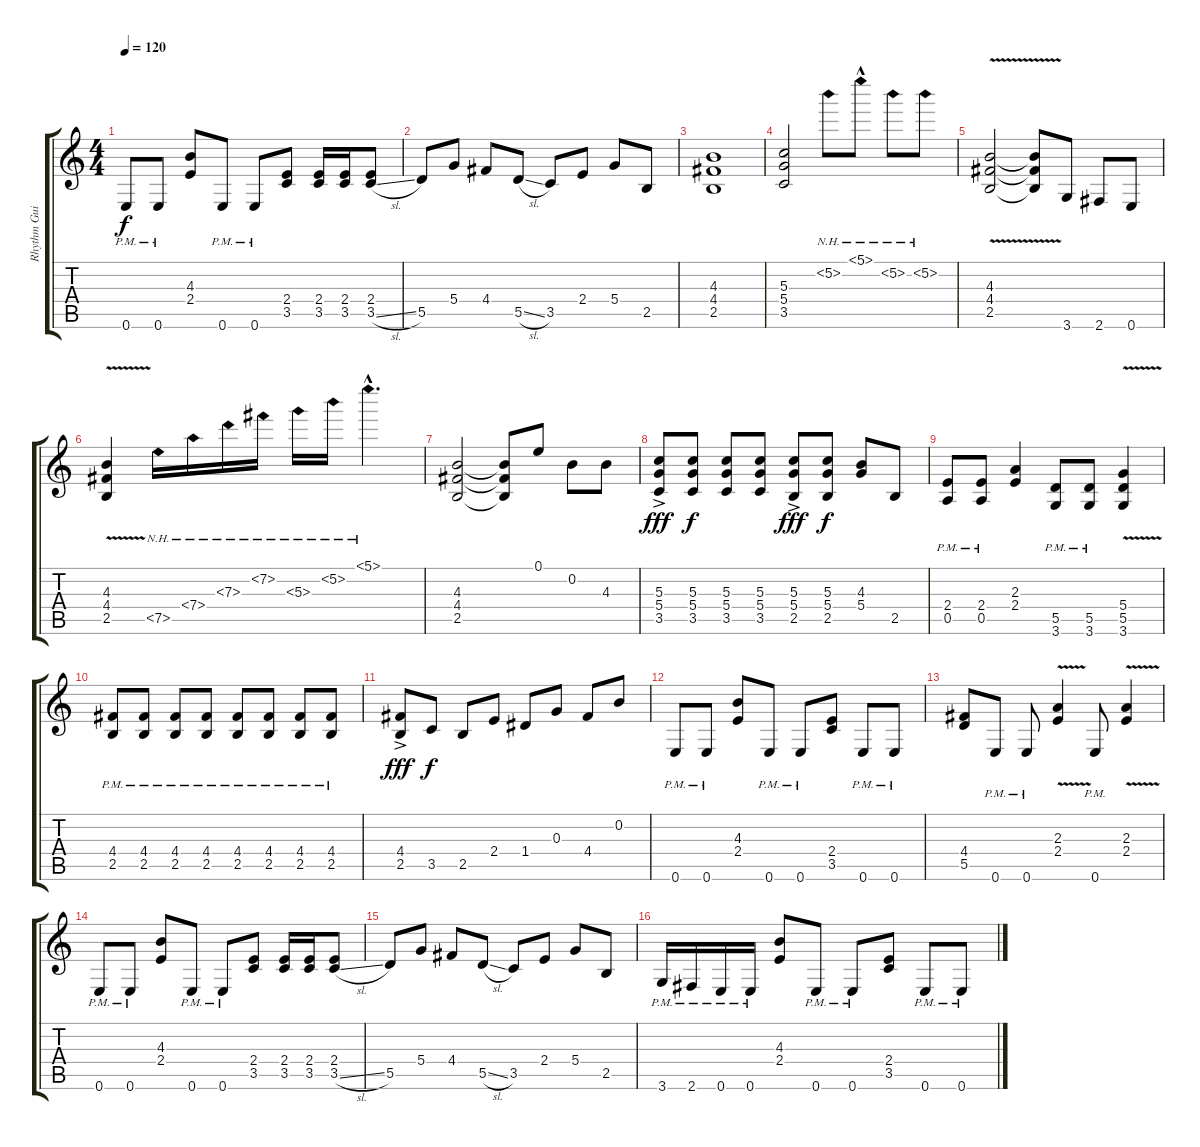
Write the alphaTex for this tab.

\track ("Rhythm Guitar" "Rhythm Gui") {instrument distortionguitar}
\staff {score tabs}
\tuning (E4 B3 G3 D3 A2 E2) {hide}
\ts (4 4)
\tempo 120
\clef g2
\ks c
0.6{pm}.8{dy f} 0.6{pm}.8 (4.3 2.4).8 0.6{pm}.8 0.6{pm}.8 (2.4 3.5).8 (2.4 3.5).16 (2.4 3.5).16 (2.4 3.5{sl}).8 |
5.5.8 5.4.8 4.4.8 5.5{sl}.8 3.5.8 2.4.8 5.4.8 2.5.8 |
(4.3 4.4 2.5).1 |
(5.3 5.4 3.5).2 5.2{nh}.8 5.1{nh hac}.8 5.2{nh}.8 5.2{nh}.8 |
(4.3{v} 4.4 2.5).2 (4.3{t} 4.4{t} 2.5{t}).8 3.6.8 2.6.8 0.6.8 |
(4.3{v} 4.4 2.5).4 7.5{nh}.16 7.4{nh}.16 7.3{nh}.16 7.2{nh}.16 5.3{nh}.16 5.2{nh}.16 5.1{nh hac}.4{d} |
(4.3 4.4 2.5).2 (4.3{t} 4.4{t} 2.5{t}).8 0.1.8 0.2.8 4.3.8 |
(5.3 5.4{ac} 3.5).8{dy fff} (5.3 5.4 3.5).8{dy f} (5.3 5.4 3.5).8 (5.3 5.4 3.5).8 (5.3 5.4{ac} 2.5).8{dy fff} (5.3 5.4 2.5).8{dy f} (4.3 5.4).8 2.5.8 |
(2.4{pm} 0.5{pm}).8 (2.4{pm} 0.5{pm}).8 (2.3 2.4).4 (5.5{pm} 3.6{pm}).8 (5.5{pm} 3.6{pm}).8 (5.4{v} 5.5 3.6).4 |
(4.4{pm} 2.5{pm}).8 (4.4{pm} 2.5{pm}).8 (4.4{pm} 2.5{pm}).8 (4.4{pm} 2.5{pm}).8 (4.4{pm} 2.5{pm}).8 (4.4{pm} 2.5{pm}).8 (4.4{pm} 2.5{pm}).8 (4.4{pm} 2.5{pm}).8 |
(4.4{ac} 2.5{ac}).8{dy fff} 3.5.8{dy f} 2.5.8 2.4.8 1.4.8 0.3.8 4.4.8 0.2.8 |
0.6{pm}.8 0.6{pm}.8 (4.3 2.4).8 0.6{pm}.8 0.6{pm}.8 (2.4 3.5).8 0.6{pm}.8 0.6{pm}.8 |
(4.4 5.5).8 0.6{pm}.8 0.6{pm}.8 (2.3{v} 2.4).4 0.6{pm}.8 (2.3{v} 2.4).4 |
0.6{pm}.8 0.6{pm}.8 (4.3 2.4).8 0.6{pm}.8 0.6{pm}.8 (2.4 3.5).8 (2.4 3.5).16 (2.4 3.5).16 (2.4 3.5{sl}).8 |
5.5.8 5.4.8 4.4.8 5.5{sl}.8 3.5.8 2.4.8 5.4.8 2.5.8 |
3.6{pm}.16 2.6{pm}.16 0.6{pm}.16 0.6{pm}.16 (4.3 2.4).8 0.6{pm}.8 0.6{pm}.8 (2.4 3.5).8 0.6{pm}.8 0.6{pm}.8
